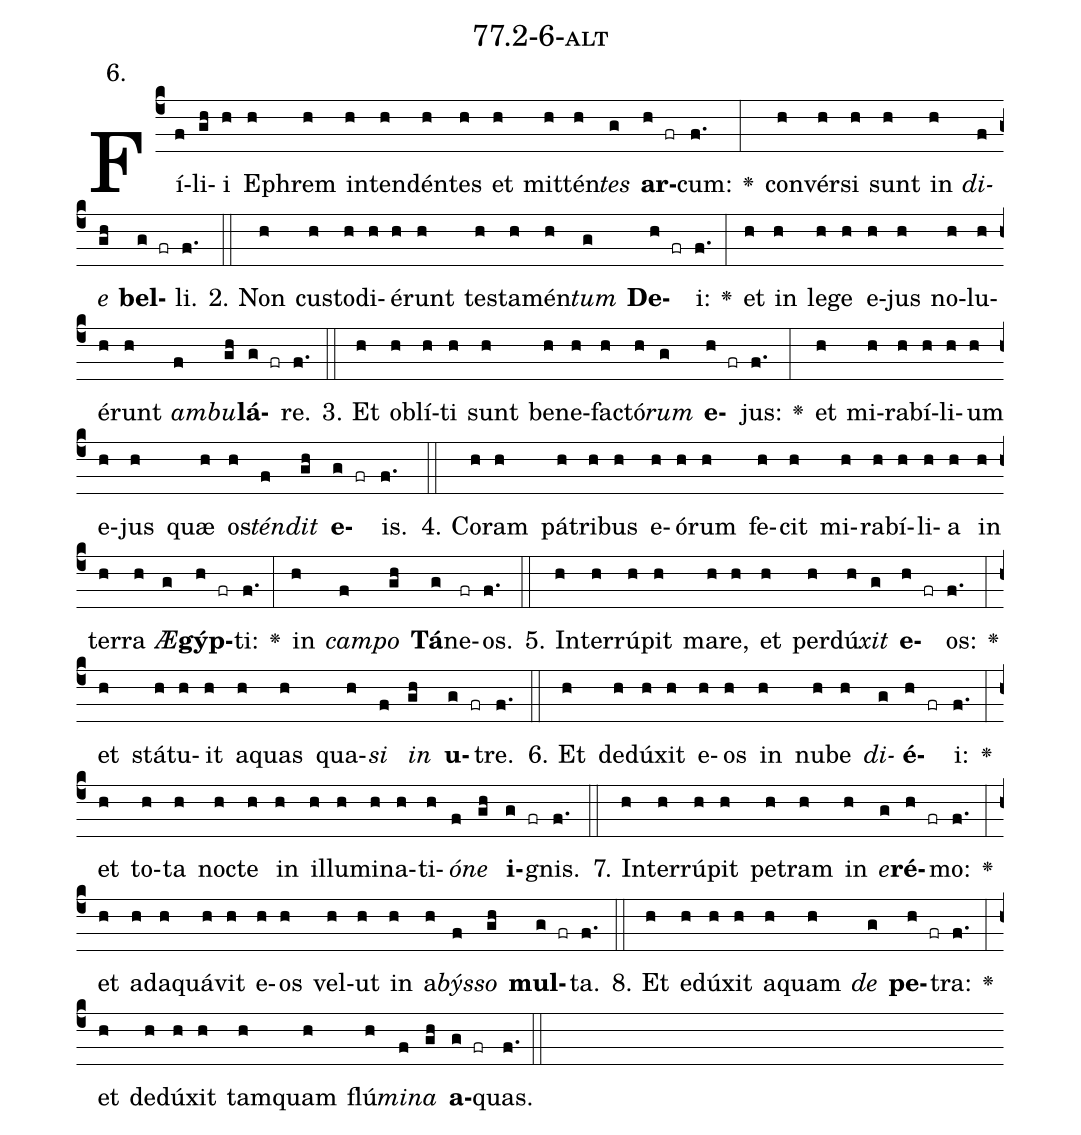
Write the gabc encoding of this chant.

name: 77.2-6-alt;
annotation: 6.;
%%
(c4)Fí(f)li(gh)i(h) E(h)phrem(h) in(h)ten(h)dén(h)tes(h) et(h) mit(h)tén(h)<i>tes</i>(g) <b>ar</b>(h fr)cum:(f.) <v>\greheightstar</v>(:) con(h)vér(h)si(h) sunt(h) in(h) <i>di</i>(f)<i>e</i>(gh) <b>bel</b>(g fr)li.(f.) (::)
2. Non(h) cus(h)to(h)di(h)é(h)runt(h) tes(h)ta(h)mén(h)<i>tum</i>(g) <b>De</b>(h fr)i:(f.) <v>\greheightstar</v>(:) et(h) in(h) le(h)ge(h) e(h)jus(h) no(h)lu(h)é(h)runt(h) <i>am</i>(f)<i>bu</i>(gh)<b>lá</b>(g fr)re.(f.) (::)
3. Et(h) ob(h)lí(h)ti(h) sunt(h) be(h)ne(h)fac(h)tó(h)<i>rum</i>(g) <b>e</b>(h fr)jus:(f.) <v>\greheightstar</v>(:) et(h) mi(h)ra(h)bí(h)li(h)um(h) e(h)jus(h) quæ(h) os(h)<i>tén</i>(f)<i>dit</i>(gh) <b>e</b>(g fr)is.(f.) (::)
4. Co(h)ram(h) pá(h)tri(h)bus(h) e(h)ó(h)rum(h) fe(h)cit(h) mi(h)ra(h)bí(h)li(h)a(h) in(h) ter(h)ra(h) <i>Æ</i>(g)<b>gýp</b>(h fr)ti:(f.) <v>\greheightstar</v>(:) in(h) <i>cam</i>(f)<i>po</i>(gh) <b>Tá</b>(g)ne(fr)os.(f.) (::)
5. In(h)ter(h)rú(h)pit(h) ma(h)re,(h) et(h) per(h)dú(h)<i>xit</i>(g) <b>e</b>(h fr)os:(f.) <v>\greheightstar</v>(:) et(h) stá(h)tu(h)it(h) a(h)quas(h) qua(h)<i>si</i>(f) <i>in</i>(gh) <b>u</b>(g fr)tre.(f.) (::)
6. Et(h) de(h)dú(h)xit(h) e(h)os(h) in(h) nu(h)be(h) <i>di</i>(g)<b>é</b>(h fr)i:(f.) <v>\greheightstar</v>(:) et(h) to(h)ta(h) noc(h)te(h) in(h) il(h)lu(h)mi(h)na(h)ti(h)<i>ó</i>(f)<i>ne</i>(gh) <b>i</b>(g fr)gnis.(f.) (::)
7. In(h)ter(h)rú(h)pit(h) pe(h)tram(h) in(h) <i>e</i>(g)<b>ré</b>(h fr)mo:(f.) <v>\greheightstar</v>(:) et(h) ad(h)a(h)quá(h)vit(h) e(h)os(h) vel(h)ut(h) in(h) a(h)<i>býs</i>(f)<i>so</i>(gh) <b>mul</b>(g fr)ta.(f.) (::)
8. Et(h) e(h)dú(h)xit(h) a(h)quam(h) <i>de</i>(g) <b>pe</b>(h fr)tra:(f.) <v>\greheightstar</v>(:) et(h) de(h)dú(h)xit(h) tam(h)quam(h) flú(h)<i>mi</i>(f)<i>na</i>(gh) <b>a</b>(g fr)quas.(f.) (::)
